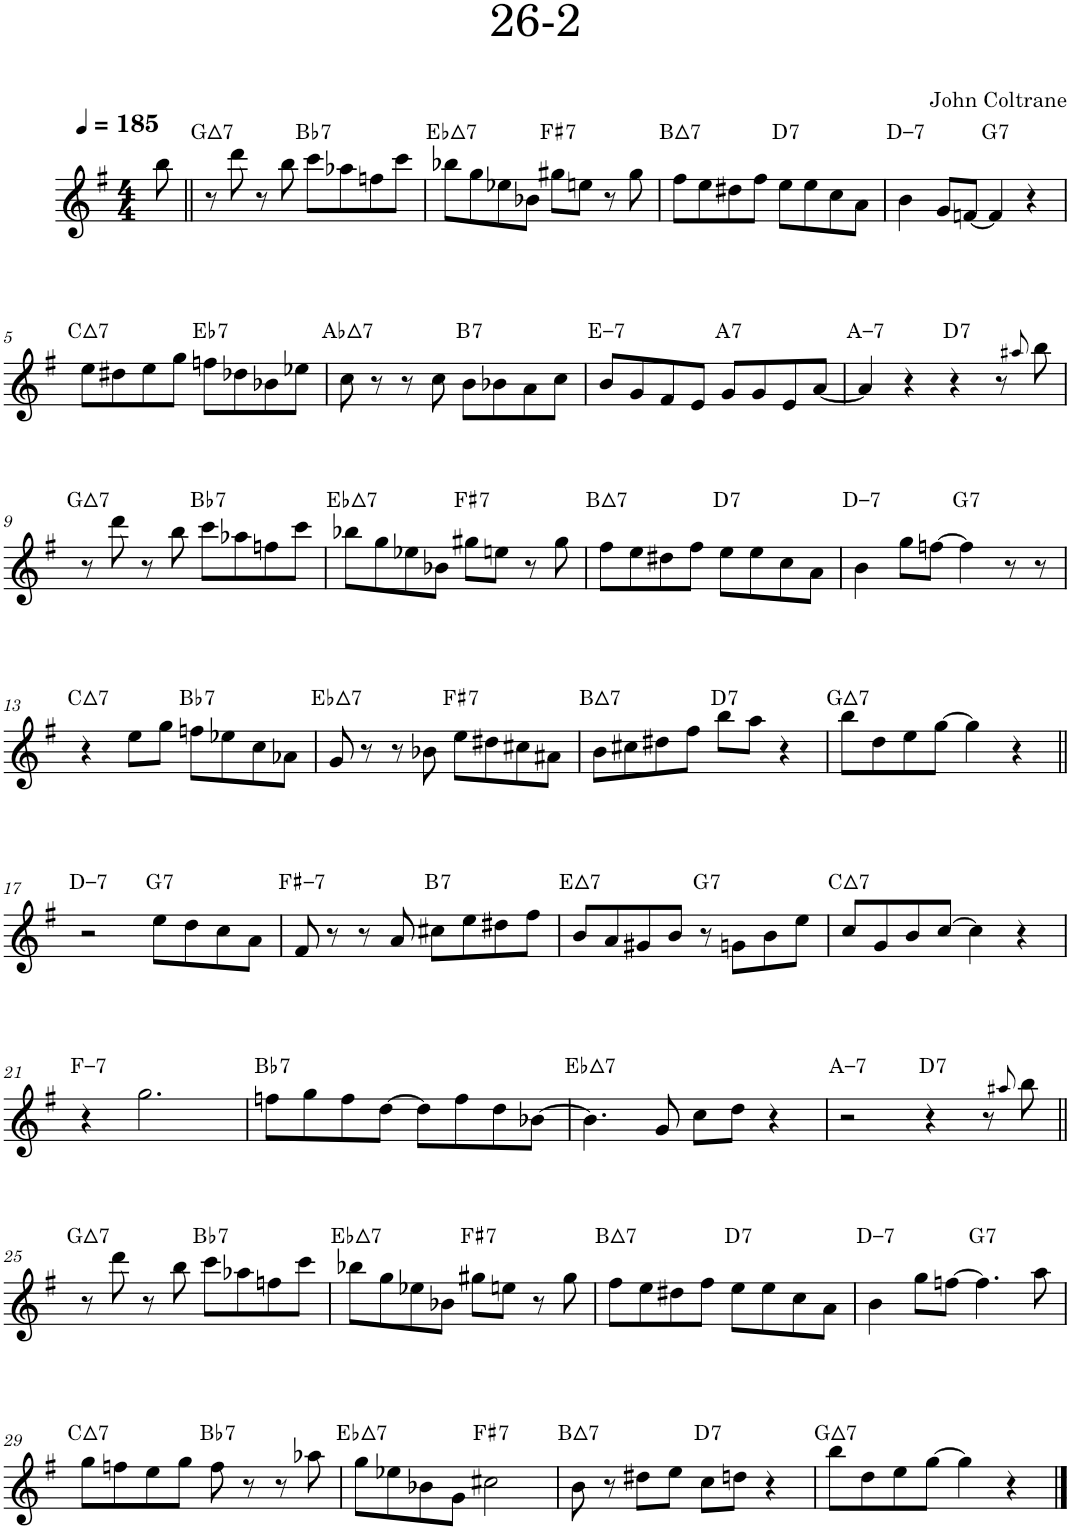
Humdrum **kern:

**kern	**harte
*part1	*part1
*staff1	*
*I"Tenor Saxophone	*
*I'T. Sax.	*
*clefG2	*
*Trd8c14	*
*k[f#]	*
*M4/4	*
*MM185	*
=	=
8bb\	.
=1||	=1||
!	!LO:H:kt=7
8r	G:maj7
8ddd\	.
8r	.
8bb\	.
!	!LO:H:kt=7
8ccc\L	Bb:7
8aa-X\	.
8ffn\	.
8ccc\J	.
=2	=2
!	!LO:H:kt=7
8bb-X\L	Eb:maj7
8gg\	.
8ee-X\	.
8b-X\J	.
!	!LO:H:kt=7
8gg#X\L	F#:7
8een\J	.
8r	.
8gg#\	.
=3	=3
!	!LO:H:kt=7
8ff#\L	B:maj7
8ee\	.
8dd#X\	.
8ff#\J	.
!	!LO:H:kt=7
8ee\L	D:7
8ee\	.
8cc\	.
8a\J	.
=4	=4
!	!LO:H:kt=7
4b\	D:min7
8g/L	.
[8fn/J	.
!	!LO:H:kt=7
4f/]	G:7
4r	.
!!LO:LB:g=z
=5	=5
!	!LO:H:kt=7
8ee\L	C:maj7
8dd#X\	.
8ee\	.
8gg\J	.
!	!LO:H:kt=7
8ffn\L	Eb:7
8dd-X\	.
8b-X\	.
8ee-X\J	.
=6	=6
!	!LO:H:kt=7
8cc\	Ab:maj7
8r	.
8r	.
8cc\	.
!	!LO:H:kt=7
8b\L	B:7
8b-X\	.
8a\	.
8cc\J	.
=7	=7
!	!LO:H:kt=7
8b/L	E:min7
8g/	.
8f#/	.
8e/J	.
!	!LO:H:kt=7
8g/L	A:7
8g/	.
8e/	.
[8a/J	.
=8	=8
!	!LO:H:kt=7
4a/]	A:min7
4r	.
!	!LO:H:kt=7
4r	D:7
8r	.
8qaa#X/	.
8bb\	.
!!LO:LB:g=z
=9	=9
!	!LO:H:kt=7
8r	G:maj7
8ddd\	.
8r	.
8bb\	.
!	!LO:H:kt=7
8ccc\L	Bb:7
8aa-X\	.
8ffn\	.
8ccc\J	.
=10	=10
!	!LO:H:kt=7
8bb-X\L	Eb:maj7
8gg\	.
8ee-X\	.
8b-X\J	.
!	!LO:H:kt=7
8gg#X\L	F#:7
8een\J	.
8r	.
8gg#\	.
=11	=11
!	!LO:H:kt=7
8ff#\L	B:maj7
8ee\	.
8dd#X\	.
8ff#\J	.
!	!LO:H:kt=7
8ee\L	D:7
8ee\	.
8cc\	.
8a\J	.
=12	=12
!	!LO:H:kt=7
4b\	D:min7
8gg\L	.
[8ffn\J	.
!	!LO:H:kt=7
4ff\]	G:7
8r	.
8r	.
!!LO:LB:g=z
=13	=13
!	!LO:H:kt=7
4r	C:maj7
8ee\L	.
8gg\J	.
!	!LO:H:kt=7
8ffn\L	Bb:7
8ee-X\	.
8cc\	.
8a-X\J	.
=14	=14
!	!LO:H:kt=7
8g/	Eb:maj7
8r	.
8r	.
8b-X\	.
!	!LO:H:kt=7
8ee\L	F#:7
8dd#X\	.
8cc#X\	.
8a#X\J	.
=15	=15
!	!LO:H:kt=7
8b\L	B:maj7
8cc#X\	.
8dd#X\	.
8ff#\J	.
!	!LO:H:kt=7
8bb\L	D:7
8aa\J	.
4r	.
=16	=16
!	!LO:H:kt=7
8bb\L	G:maj7
8dd\	.
8ee\	.
[8gg\J	.
4gg\]	.
4r	.
!!LO:LB:g=z
=17||	=17||
!	!LO:H:kt=7
2r	D:min7
!	!LO:H:kt=7
8ee\L	G:7
8dd\	.
8cc\	.
8a\J	.
=18	=18
!	!LO:H:kt=7
8f#/	F#:min7
8r	.
8r	.
8a/	.
!	!LO:H:kt=7
8cc#X\L	B:7
8ee\	.
8dd#X\	.
8ff#\J	.
=19	=19
!	!LO:H:kt=7
8b/L	E:maj7
8a/	.
8g#X/	.
8b/J	.
!	!LO:H:kt=7
8r	G:7
8gn\L	.
8b\	.
8ee\J	.
=20	=20
!	!LO:H:kt=7
8cc/L	C:maj7
8g/	.
8b/	.
[8cc/J	.
4cc\]	.
4r	.
!!LO:LB:g=z
=21	=21
!	!LO:H:kt=7
4r	F:min7
2.gg\	.
=22	=22
!	!LO:H:kt=7
8ffn\L	Bb:7
8gg\	.
8ff\	.
[8dd\J	.
8dd\L]	.
8ff\	.
8dd\	.
[8b-X\J	.
=23	=23
!	!LO:H:kt=7
4.b-\]	Eb:maj7
8g/	.
8cc\L	.
8dd\J	.
4r	.
=24	=24
!	!LO:H:kt=7
2r	A:min7
!	!LO:H:kt=7
4r	D:7
8r	.
8qaa#X/	.
8bb\	.
!!LO:LB:g=z
=25||	=25||
!	!LO:H:kt=7
8r	G:maj7
8ddd\	.
8r	.
8bb\	.
!	!LO:H:kt=7
8ccc\L	Bb:7
8aa-X\	.
8ffn\	.
8ccc\J	.
=26	=26
!	!LO:H:kt=7
8bb-X\L	Eb:maj7
8gg\	.
8ee-X\	.
8b-X\J	.
!	!LO:H:kt=7
8gg#X\L	F#:7
8een\J	.
8r	.
8gg#\	.
=27	=27
!	!LO:H:kt=7
8ff#\L	B:maj7
8ee\	.
8dd#X\	.
8ff#\J	.
!	!LO:H:kt=7
8ee\L	D:7
8ee\	.
8cc\	.
8a\J	.
=28	=28
!	!LO:H:kt=7
4b\	D:min7
8gg\L	.
[8ffn\J	.
!	!LO:H:kt=7
4.ff\]	G:7
8aa\	.
!!LO:LB:g=z
=29	=29
!	!LO:H:kt=7
8gg\L	C:maj7
8ffn\	.
8ee\	.
8gg\J	.
!	!LO:H:kt=7
8ff\	Bb:7
8r	.
8r	.
8aa-X\	.
=30	=30
!	!LO:H:kt=7
8gg\L	Eb:maj7
8ee-X\	.
8b-X\	.
8g\J	.
!	!LO:H:kt=7
2cc#X\	F#:7
=31	=31
!	!LO:H:kt=7
8b\	B:maj7
8r	.
8dd#X\L	.
8ee\J	.
!	!LO:H:kt=7
8cc\L	D:7
8ddn\J	.
4r	.
=32	=32
!	!LO:H:kt=7
8bb\L	G:maj7
8dd\	.
8ee\	.
[8gg\J	.
4gg\]	.
4r	.
==	==
*-	*-
